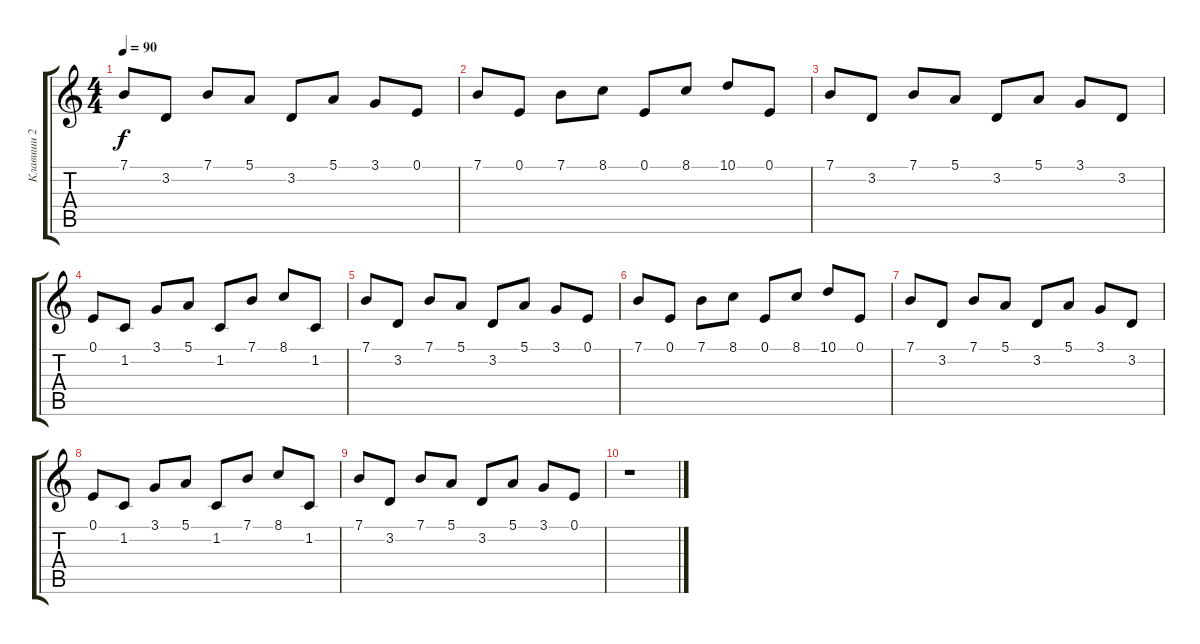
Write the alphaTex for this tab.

\track ("Клавиши 2" "Клавиши 2") {instrument tremolostrings}
\staff {score tabs}
\tuning (E4 B3 G3 D3 A2 E2) {hide}
\ts (4 4)
\tempo 90
\clef g2
\ks c
7.1.8{dy f} 3.2.8 7.1.8 5.1.8 3.2.8 5.1.8 3.1.8 0.1.8 |
7.1.8 0.1.8 7.1.8 8.1.8 0.1.8 8.1.8 10.1.8 0.1.8 |
7.1.8 3.2.8 7.1.8 5.1.8 3.2.8 5.1.8 3.1.8 3.2.8 |
0.1.8 1.2.8 3.1.8 5.1.8 1.2.8 7.1.8 8.1.8 1.2.8 |
7.1.8 3.2.8 7.1.8 5.1.8 3.2.8 5.1.8 3.1.8 0.1.8 |
7.1.8 0.1.8 7.1.8 8.1.8 0.1.8 8.1.8 10.1.8 0.1.8 |
7.1.8 3.2.8 7.1.8 5.1.8 3.2.8 5.1.8 3.1.8 3.2.8 |
0.1.8 1.2.8 3.1.8 5.1.8 1.2.8 7.1.8 8.1.8 1.2.8 |
7.1.8 3.2.8 7.1.8 5.1.8 3.2.8 5.1.8 3.1.8 0.1.8 |
r.1
